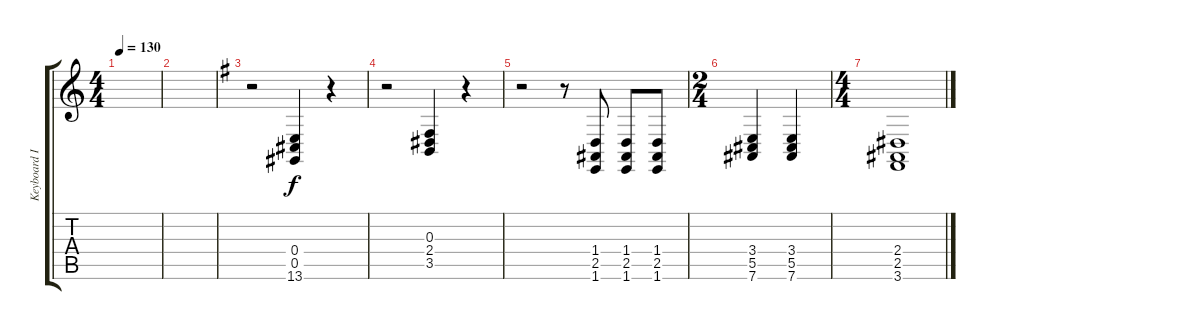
\track ("Keyboard I" "Keyboard I") {instrument harpsichord}
\staff {score tabs}
\tuning (Eb4 Bb3 Gb3 Db3 Ab2 Eb2) {hide}
\ts (4 4)
\tempo 130
\clef g2
\ks c
|
|
\ks g
r.2 (0.4 0.5 13.6).4{beam Up} r.4 |
r.2 (0.3 2.4 3.5).4{beam Up} r.4 |
r.2 r.8 (1.4 2.5 1.6).8{beam Up} (1.4 2.5 1.6).8{beam Up} (1.4 2.5 1.6).8{beam Up} |
\ts (2 4)
(3.4 5.5 7.6).4 (3.4 5.5 7.6).4 |
\ts (4 4)
(2.4 2.5 3.6).1
